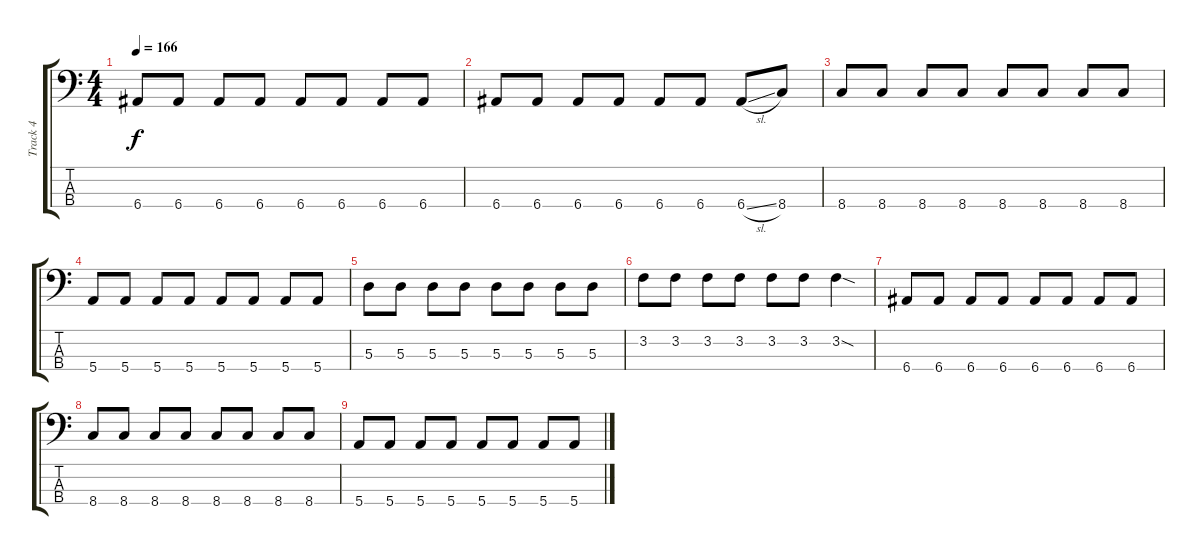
\track ("Track 4" "Track 4") {instrument electricbassfinger}
\staff {score tabs}
\tuning (G2 D2 A1 E1) {hide}
\ts (4 4)
\tempo 166
\clef f4
\ks c
6.4.8{dy f} 6.4.8 6.4.8 6.4.8 6.4.8 6.4.8 6.4.8 6.4.8 |
6.4.8 6.4.8 6.4.8 6.4.8 6.4.8 6.4.8 6.4{sl}.8 8.4.8 |
8.4.8 8.4.8 8.4.8 8.4.8 8.4.8 8.4.8 8.4.8 8.4.8 |
5.4.8 5.4.8 5.4.8 5.4.8 5.4.8 5.4.8 5.4.8 5.4.8 |
5.3.8 5.3.8 5.3.8 5.3.8 5.3.8 5.3.8 5.3.8 5.3.8 |
3.2.8 3.2.8 3.2.8 3.2.8 3.2.8 3.2.8 3.2{sod}.4 |
6.4.8 6.4.8 6.4.8 6.4.8 6.4.8 6.4.8 6.4.8 6.4.8 |
8.4.8 8.4.8 8.4.8 8.4.8 8.4.8 8.4.8 8.4.8 8.4.8 |
5.4.8 5.4.8 5.4.8 5.4.8 5.4.8 5.4.8 5.4.8 5.4.8
